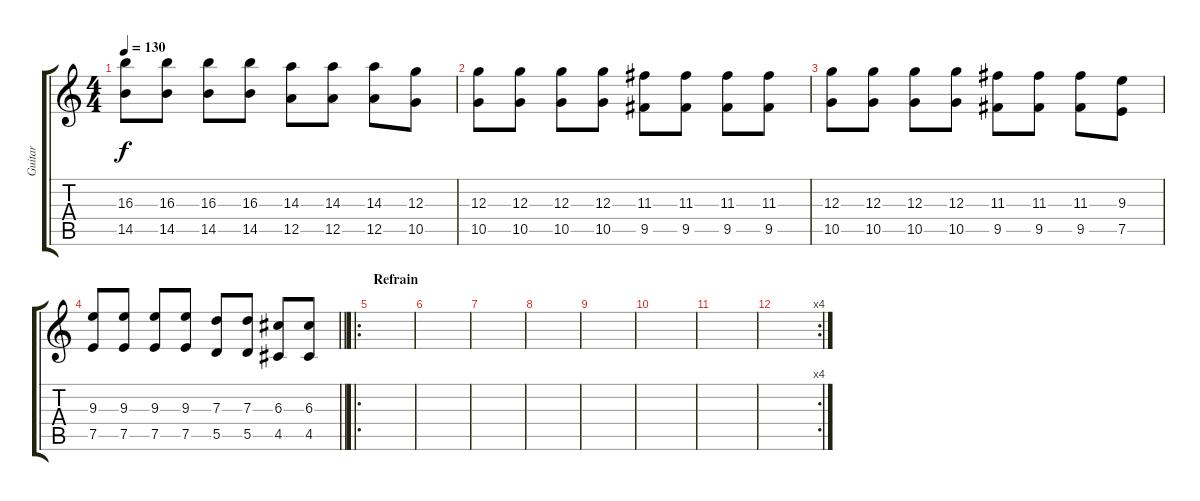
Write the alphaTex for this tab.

\track ("Guitar" "Guitar") {instrument acousticguitarnylon}
\staff {score tabs}
\tuning (E4 B3 G3 D3 A2 E2) {hide}
\ts (4 4)
\tempo 130
\clef g2
\ks c
(16.3 14.5).8{dy f} (16.3 14.5).8 (16.3 14.5).8 (16.3 14.5).8 (14.3 12.5).8 (14.3 12.5).8 (14.3 12.5).8 (12.3 10.5).8 |
(12.3 10.5).8 (12.3 10.5).8 (12.3 10.5).8 (12.3 10.5).8 (11.3 9.5).8 (11.3 9.5).8 (11.3 9.5).8 (11.3 9.5).8 |
(12.3 10.5).8 (12.3 10.5).8 (12.3 10.5).8 (12.3 10.5).8 (11.3 9.5).8 (11.3 9.5).8 (11.3 9.5).8 (9.3 7.5).8 |
\barLineRight lightlight
(9.3 7.5).8 (9.3 7.5).8 (9.3 7.5).8 (9.3 7.5).8 (7.3 5.5).8 (7.3 5.5).8 (6.3 4.5).8 (6.3 4.5).8 |
\ro
\section ("" "Refrain")
|
|
|
|
|
|
|
\rc 4
